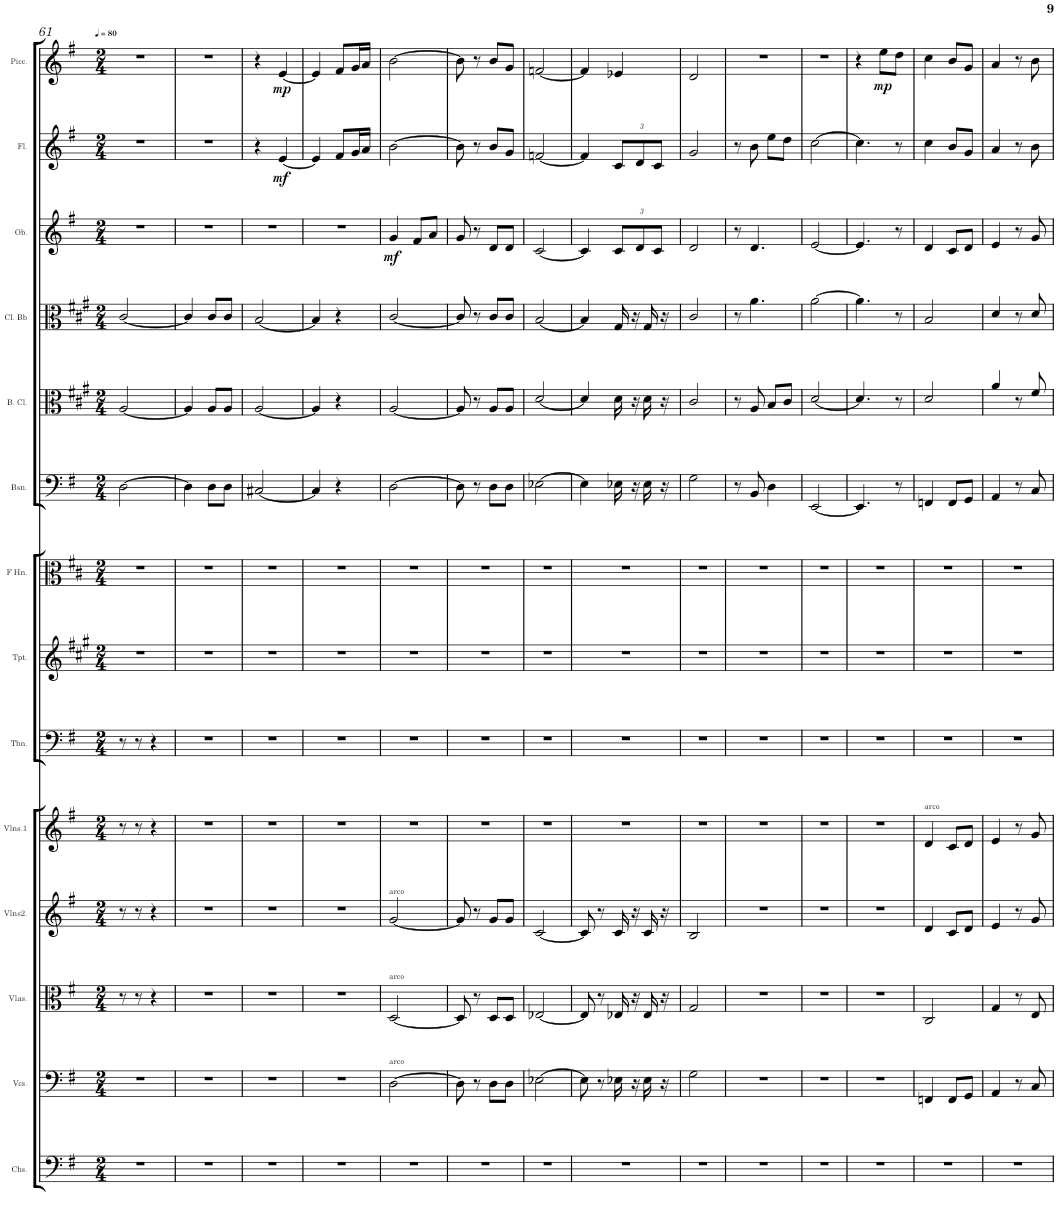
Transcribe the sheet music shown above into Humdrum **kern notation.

**kern	**kern	**kern	**kern	**kern	**kern	**kern	**kern	**kern	**kern	**kern	**kern	**dynam	**kern	**dynam	**kern	**dynam
*part14	*part13	*part12	*part11	*part10	*part9	*part8	*part7	*part6	*part5	*part4	*part3	*part3	*part2	*part2	*part1	*part1
*staff14	*staff13	*staff12	*staff11	*staff10	*staff9	*staff8	*staff7	*staff6	*staff5	*staff4	*staff3	*staff3	*staff2	*staff2	*staff1	*staff1
*I"Contrabass Section	*I"Violoncello Section	*I"Viola Section	*I"Violin Section2	*I"Violin Section1	*I"Trombone	*I"Trumpet	*I"French Horn	*I"Bassoon	*I"Bass Clarinet	*I"Clarinet Bb	*I"Oboe	*	*I"Flute	*	*I"Piccolo	*
*I'Cbs.	*I'Vcs.	*I'Vlas.	*I'Vlns2.	*I'Vlns.1	*I'Tbn.	*I'Tpt.	*I'F Hn.	*I'Bsn.	*I'B. Cl.	*I'Cl. Bb	*I'Ob.	*	*I'Fl.	*	*I'Picc.	*
!!LO:PB:g=z
*clefF4	*clefF4	*clefC3	*clefG2	*clefG2	*clefF4	*clefG2	*clefC3	*clefF4	*clefC3	*clefC3	*clefG2	*	*clefG2	*	*clefG2	*
*Trd7c12	*	*	*	*	*	*Trd1c2	*Trd4c7	*	*Trd8c14	*Trd1c2	*	*	*	*	*Trd-7c-12	*
*k[f#]	*k[f#]	*k[f#]	*k[f#]	*k[f#]	*k[f#]	*k[f#c#g#]	*k[f#c#]	*k[f#]	*k[f#c#g#]	*k[f#c#g#]	*k[f#]	*	*k[f#]	*	*k[f#]	*
*G:	*G:	*G:	*G:	*G:	*G:	*A:	*D:	*G:	*A:	*A:	*G:	*	*G:	*	*G:	*
*M2/4	*M2/4	*M2/4	*M2/4	*M2/4	*M2/4	*M2/4	*M2/4	*M2/4	*M2/4	*M2/4	*M2/4	*	*M2/4	*	*M2/4	*
*MM80	*MM80	*MM80	*MM80	*MM80	*MM80	*MM80	*MM80	*MM80	*MM80	*MM80	*MM80	*	*MM80	*	*MM80	*
=61	=61	=61	=61	=61	=61	=61	=61	=61	=61	=61	=61	=61	=61	=61	=61	=61
2r	2r	8r	8r	8r	8r	2r	2r	[2D\	[2A/	[2c#/	2r	.	2r	.	2r	.
.	.	8r	8r	8r	8r	.	.	.	.	.	.	.	.	.	.	.
.	.	4r	4r	4r	4r	.	.	.	.	.	.	.	.	.	.	.
=62	=62	=62	=62	=62	=62	=62	=62	=62	=62	=62	=62	=62	=62	=62	=62	=62
2r	2r	2r	2r	2r	2r	2r	2r	4D\]	4A/]	4c#/]	2r	.	2r	.	2r	.
.	.	.	.	.	.	.	.	8D\L	8A/L	8c#/L	.	.	.	.	.	.
.	.	.	.	.	.	.	.	8D\J	8A/J	8c#/J	.	.	.	.	.	.
=63	=63	=63	=63	=63	=63	=63	=63	=63	=63	=63	=63	=63	=63	=63	=63	=63
2r	2r	2r	2r	2r	2r	2r	2r	[2C#X/	[2A/	[2B/	2r	.	4r	.	4r	.
!	!	!	!	!	!	!	!	!	!	!	!	!	!	!LO:DY:b	!	!LO:DY:b
.	.	.	.	.	.	.	.	.	.	.	.	.	[4e/	mf	[4e/	mp
=64	=64	=64	=64	=64	=64	=64	=64	=64	=64	=64	=64	=64	=64	=64	=64	=64
2r	2r	2r	2r	2r	2r	2r	2r	4C#/]	4A/]	4B/]	2r	.	4e/]	.	4e/]	.
.	.	.	.	.	.	.	.	4r	4r	4r	.	.	8f#/L	.	8f#/L	.
.	.	.	.	.	.	.	.	.	.	.	.	.	16g/L	.	16g/L	.
.	.	.	.	.	.	.	.	.	.	.	.	.	16a/JJ	.	16a/JJ	.
=65	=65	=65	=65	=65	=65	=65	=65	=65	=65	=65	=65	=65	=65	=65	=65	=65
!	!	!	!LO:TX:a:t=arco	!	!	!	!	!	!	!	!	!	!	!	!	!
!	!	!LO:TX:a:t=arco	!	!	!	!	!	!	!	!	!	!	!	!	!	!
!	!LO:TX:a:t=arco	!	!	!	!	!	!	!	!	!	!	!	!	!	!	!
!	!	!	!	!	!	!	!	!	!	!	!	!LO:DY:b	!	!	!	!
2r	[2D\	[2D/	[2g/	2r	2r	2r	2r	[2D\	[2A/	[2c#/	4g/	mf	[2b\	.	[2b\	.
.	.	.	.	.	.	.	.	.	.	.	8f#/L	.	.	.	.	.
.	.	.	.	.	.	.	.	.	.	.	8a/J	.	.	.	.	.
=66	=66	=66	=66	=66	=66	=66	=66	=66	=66	=66	=66	=66	=66	=66	=66	=66
2r	8D\]	8D/]	8g/]	2r	2r	2r	2r	8D\]	8A/]	8c#/]	8g/	.	8b\]	.	8b\]	.
.	8r	8r	8r	.	.	.	.	8r	8r	8r	8r	.	8r	.	8r	.
.	8D\L	8D/L	8g/L	.	.	.	.	8D\L	8A/L	8c#/L	8d/L	.	8b/L	.	8b/L	.
.	8D\J	8D/J	8g/J	.	.	.	.	8D\J	8A/J	8c#/J	8d/J	.	8g/J	.	8g/J	.
=67	=67	=67	=67	=67	=67	=67	=67	=67	=67	=67	=67	=67	=67	=67	=67	=67
2r	[2E-X\	[2E-X/	[2c/	2r	2r	2r	2r	[2E-X\	[2d/	[2B/	[2c/	.	[2fn/	.	[2fn/	.
=68	=68	=68	=68	=68	=68	=68	=68	=68	=68	=68	=68	=68	=68	=68	=68	=68
2r	8E-\]	8E-/]	8c/]	2r	2r	2r	2r	4E-\]	4d/]	4B/]	4c/]	.	4f/]	.	4f/]	.
.	8r	8r	8r	.	.	.	.	.	.	.	.	.	.	.	.	.
*	*	*	*	*	*	*	*	*	*	*	*Xbrackettup	*	*Xbrackettup	*	*	*
.	16E-X\	16E-X/	16c/	.	.	.	.	16E-X\	16d\	16G#/	12c/L	.	12c/L	.	4e-X/	.
.	16r	16r	16r	.	.	.	.	16r	16r	16r	.	.	.	.	.	.
.	.	.	.	.	.	.	.	.	.	.	12d/	.	12d/	.	.	.
.	16E-\	16E-/	16c/	.	.	.	.	16E-\	16d\	16G#/	.	.	.	.	.	.
.	.	.	.	.	.	.	.	.	.	.	12c/J	.	12c/J	.	.	.
.	16r	16r	16r	.	.	.	.	16r	16r	16r	.	.	.	.	.	.
=69	=69	=69	=69	=69	=69	=69	=69	=69	=69	=69	=69	=69	=69	=69	=69	=69
2r	2G\	2G/	2B/	2r	2r	2r	2r	2G\	2c#/	2c#/	2d/	.	2g/	.	2d/	.
=70	=70	=70	=70	=70	=70	=70	=70	=70	=70	=70	=70	=70	=70	=70	=70	=70
2r	2r	2r	2r	2r	2r	2r	2r	8r	8r	8r	8r	.	8r	.	2r	.
.	.	.	.	.	.	.	.	8BB/	8A/	4.a\	4.d/	.	8b\	.	.	.
.	.	.	.	.	.	.	.	4D\	8B/L	.	.	.	8ee\L	.	.	.
.	.	.	.	.	.	.	.	.	8c#/J	.	.	.	8dd\J	.	.	.
=71	=71	=71	=71	=71	=71	=71	=71	=71	=71	=71	=71	=71	=71	=71	=71	=71
2r	2r	2r	2r	2r	2r	2r	2r	[2EE/	[2d/	[2a\	[2e/	.	[2cc\	.	2r	.
=72	=72	=72	=72	=72	=72	=72	=72	=72	=72	=72	=72	=72	=72	=72	=72	=72
2r	2r	2r	2r	2r	2r	2r	2r	4.EE/]	4.d/]	4.a\]	4.e/]	.	4.cc\]	.	4r	.
!	!	!	!	!	!	!	!	!	!	!	!	!	!	!	!	!LO:DY:b
.	.	.	.	.	.	.	.	.	.	.	.	.	.	.	8ee\L	mp
.	.	.	.	.	.	.	.	8r	8r	8r	8r	.	8r	.	8dd\J	.
=73	=73	=73	=73	=73	=73	=73	=73	=73	=73	=73	=73	=73	=73	=73	=73	=73
!	!	!	!	!LO:TX:a:t=arco	!	!	!	!	!	!	!	!	!	!	!	!
2r	4FFn/	2C/	4d/	4d/	2r	2r	2r	4FFn/	2d/	2B/	4d/	.	4cc\	.	4cc\	.
.	8FF/L	.	8c/L	8c/L	.	.	.	8FF/L	.	.	8c/L	.	8b/L	.	8b/L	.
.	8GG/J	.	8d/J	8d/J	.	.	.	8GG/J	.	.	8d/J	.	8g/J	.	8g/J	.
=74	=74	=74	=74	=74	=74	=74	=74	=74	=74	=74	=74	=74	=74	=74	=74	=74
2r	4AA/	4G/	4e/	4e/	2r	2r	2r	4AA/	4a/	4d/	4e/	.	4a/	.	4a/	.
.	8r	8r	8r	8r	.	.	.	8r	8r	8r	8r	.	8r	.	8r	.
.	8C/	8E/	8g/	8g/	.	.	.	8C/	8f#/	8d/	8g/	.	8b\	.	8b\	.
=	=	=	=	=	=	=	=	=	=	=	=	=	=	=	=	=
*-	*-	*-	*-	*-	*-	*-	*-	*-	*-	*-	*-	*-	*-	*-	*-	*-
